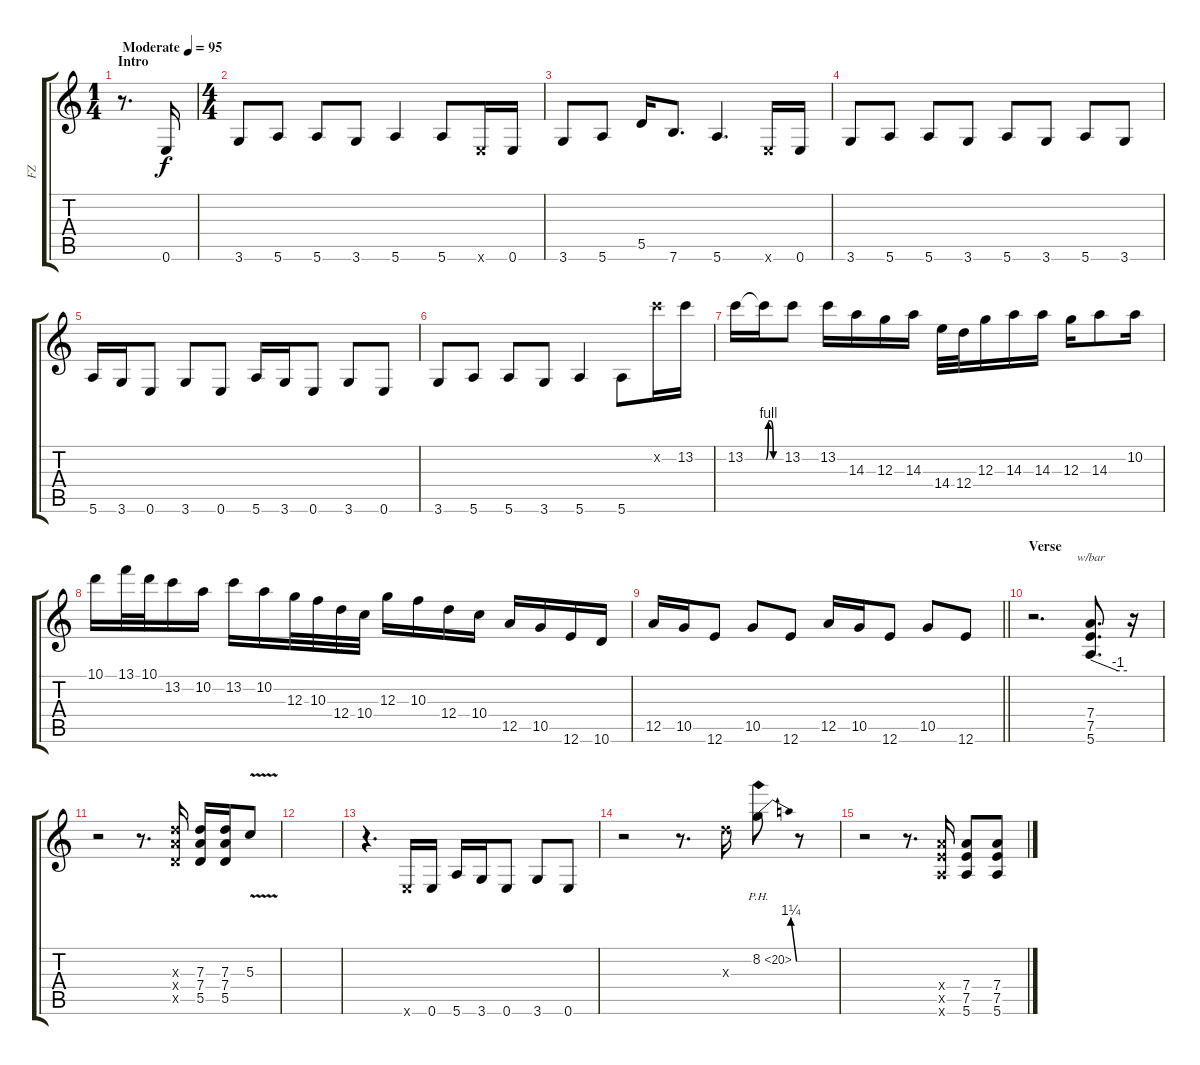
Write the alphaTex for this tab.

\track ("FZ" "FZ") {instrument overdrivenguitar}
\staff {score tabs}
\tuning (E4 B3 G3 D3 A2 E2) {hide}
\ts (1 4)
\section ("" "Intro")
\tempo (95 "Moderate")
\clef g2
\ks c
r.8{d dy f instrument overdrivenguitar} 0.6.16 |
\ts (4 4)
3.6.8 5.6.8 5.6.8 3.6.8 5.6.4 5.6.8 0.6{x}.16 0.6.16 |
3.6.8 5.6.8 5.5.16 7.6.8{d} 5.6.4{d} 0.6{x}.16 0.6.16 |
3.6.8 5.6.8 5.6.8 3.6.8 5.6.8 3.6.8 5.6.8 3.6.8 |
5.6.16 3.6.16 0.6.8 3.6.8 0.6.8 5.6.16 3.6.16 0.6.8 3.6.8 0.6.8 |
3.6.8 5.6.8 5.6.8 3.6.8 5.6.4 5.6.8 13.2{x}.16 13.2.16 |
13.2.16 13.2{be (custom 0 0 10 4 20 4 30 0 60 0) t}.16 13.2.8 13.2.16 14.3.16 12.3.16 14.3.16 14.4.32 12.4.32 12.3.16 14.3.16 14.3.16 12.3.16 14.3.8 10.2.16 |
10.1.16 13.1.32 10.1.32 13.2.16 10.2.16 13.2.16 10.2.16 12.3.32 10.3.32 12.4.32 10.4.32 12.3.16 10.3.16 12.4.16 10.4.16 12.5.16 10.5.16 12.6.16 10.6.16 |
\barLineRight lightlight
12.5.16 10.5.16 12.6.8 10.5.8 12.6.8 12.5.16 10.5.16 12.6.8 10.5.8 12.6.8 |
\section ("" "Verse")
r.2{d} (7.4 7.5 5.6).8{d tbe (custom default 0 0 45 -4 60 -4)} r.16 |
r.2 r.8{d} (7.3{x} 7.4{x} 5.5{x}).16 (7.3 7.4 5.5).16 (7.3 7.4 5.5).16 5.3{v}.8 |
|
r.4{d} 0.6{x}.16 0.6.16 5.6.16 3.6.16 0.6.8 3.6.8 0.6.8 |
r.2 r.8{d} 7.3{x}.16 8.2{be (bend 0 0 60 5) ph 12}.8 r.8 |
r.2 r.8{d} (7.4{x} 7.5{x} 5.6{x}).16 (7.4 7.5 5.6).8 (7.4 7.5 5.6).8
